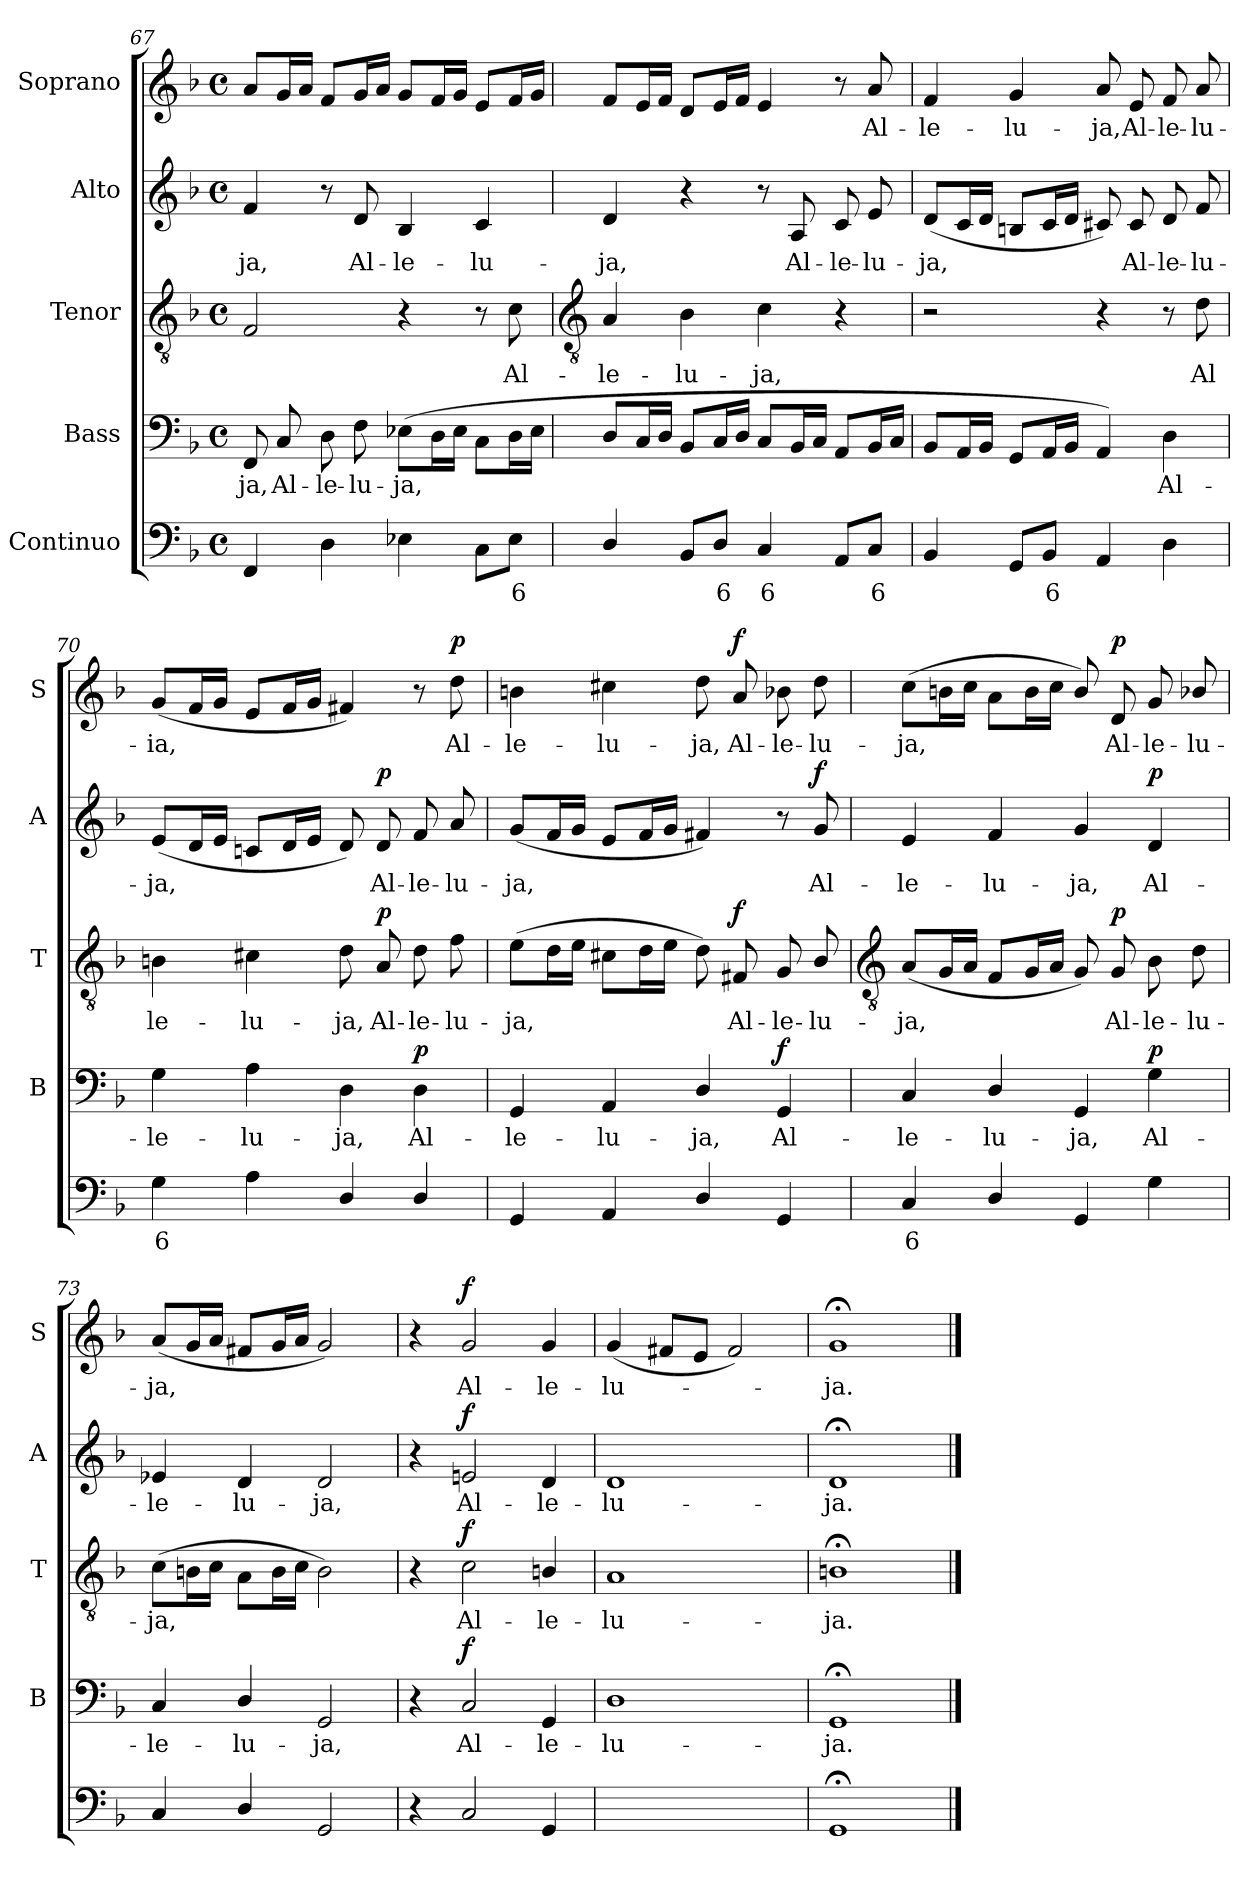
**kern	**text	**kern	**text	**dynam	**kern	**text	**dynam	**kern	**text	**dynam	**kern	**text	**dynam
*part5	*part5	*part4	*part4	*part4	*part3	*part3	*part3	*part2	*part2	*part2	*part1	*part1	*part1
*staff5	*staff5	*staff4	*staff4	*staff4	*staff3	*staff3	*staff3	*staff2	*staff2	*staff2	*staff1	*staff1	*staff1
*I"Continuo	*	*I"Bass	*	*	*I"Tenor	*	*	*I"Alto	*	*	*I"Soprano	*	*
*	*	*I'B	*	*	*I'T	*	*	*I'A	*	*	*I'S	*	*
*clefF4	*	*clefF4	*	*	*clefGv2	*	*	*clefG2	*	*	*clefG2	*	*
*k[b-]	*	*k[b-]	*	*	*k[b-]	*	*	*k[b-]	*	*	*k[b-]	*	*
*F:	*	*F:	*	*	*F:	*	*	*F:	*	*	*F:	*	*
*M4/4	*	*M4/4	*	*	*M4/4	*	*	*M4/4	*	*	*M4/4	*	*
*met(c)	*	*met(c)	*	*	*met(c)	*	*	*met(c)	*	*	*met(c)	*	*
=67	=67	=67	=67	=67	=67	=67	=67	=67	=67	=67	=67	=67	=67
!	!	!	!LO:LY:b	!	!	!	!	!	!LO:LY:b	!	!	!	!
4FF	.	8FF	-ja,	.	2F	.	.	4f	-ja,	.	8aL	.	.
!	!	!	!LO:LY:b	!	!	!	!	!	!	!	!	!	!
.	.	8C	Al-	.	.	.	.	.	.	.	16gL	.	.
.	.	.	.	.	.	.	.	.	.	.	16aJJ	.	.
!	!	!	!LO:LY:b	!	!	!	!	!	!	!	!	!	!
4D	.	8D	-le-	.	.	.	.	8r	.	.	8fL	.	.
!	!	!	!LO:LY:b	!	!	!	!	!	!LO:LY:b	!	!	!	!
.	.	8F	-lu-	.	.	.	.	8d	Al-	.	16gL	.	.
.	.	.	.	.	.	.	.	.	.	.	16aJJ	.	.
!	!	!	!LO:LY:b	!	!	!	!	!	!LO:LY:b	!	!	!	!
4E-X	.	(<8E-XL	-ja,	.	4r	.	.	4B-	-le-	.	8gL	.	.
.	.	16DL	.	.	.	.	.	.	.	.	16fL	.	.
.	.	16E-JJ	.	.	.	.	.	.	.	.	16gJJ	.	.
!	!	!	!	!	!	!	!	!	!LO:LY:b	!	!	!	!
8CL	.	8CL	.	.	8r	.	.	4c	-lu-	.	8eL	.	.
!	!LO:LY:b	!	!	!	!	!LO:LY:b	!	!	!	!	!	!	!
8E-J	6	16DL	.	.	8c	Al-	.	.	.	.	16fL	.	.
.	.	16E-JJ	.	.	.	.	.	.	.	.	16gJJ	.	.
!!LO:LB:g=z
=68	=68	=68	=68	=68	=68	=68	=68	=68	=68	=68	=68	=68	=68
*	*	*	*	*	*clefGv2	*	*	*	*	*	*	*	*
!	!	!	!	!	!	!LO:LY:b	!	!	!LO:LY:b	!	!	!	!
4D/	.	8DL	.	.	4A	-le-	.	4d	-ja,	.	8fL	.	.
.	.	16CL	.	.	.	.	.	.	.	.	16eL	.	.
.	.	16DJJ	.	.	.	.	.	.	.	.	16fJJ	.	.
!	!	!	!	!	!	!LO:LY:b	!	!	!	!	!	!	!
8BB-L	.	8BB-L	.	.	4B-	-lu-	.	4r	.	.	8dL	.	.
!	!LO:LY:b	!	!	!	!	!	!	!	!	!	!	!	!
8DJ	6	16CL	.	.	.	.	.	.	.	.	16eL	.	.
.	.	16DJJ	.	.	.	.	.	.	.	.	16fJJ	.	.
!	!LO:LY:b	!	!	!	!	!LO:LY:b	!	!	!	!	!	!	!
4C	6	8CL	.	.	4c	-ja,	.	8r	.	.	4e	.	.
!	!	!	!	!	!	!	!	!	!LO:LY:b	!	!	!	!
.	.	16BB-L	.	.	.	.	.	8A	Al-	.	.	.	.
.	.	16CJJ	.	.	.	.	.	.	.	.	.	.	.
!	!	!	!	!	!	!	!	!	!LO:LY:b	!	!	!	!
8AAL	.	8AAL	.	.	4r	.	.	8c	-le-	.	8r	.	.
!	!LO:LY:b	!	!	!	!	!	!	!	!LO:LY:b	!	!	!LO:LY:b	!
8CJ	6	16BB-L	.	.	.	.	.	8e	-lu-	.	8a	Al-	.
.	.	16CJJ	.	.	.	.	.	.	.	.	.	.	.
=69	=69	=69	=69	=69	=69	=69	=69	=69	=69	=69	=69	=69	=69
!	!	!	!	!	!	!	!	!	!LO:LY:b	!	!	!LO:LY:b	!
4BB-	.	8BB-L	.	.	2r	.	.	(<8dL	-ja,	.	4f	-le-	.
.	.	16AAL	.	.	.	.	.	16cL	.	.	.	.	.
.	.	16BB-JJ	.	.	.	.	.	16dJJ	.	.	.	.	.
!	!	!	!	!	!	!	!	!	!	!	!	!LO:LY:b	!
8GGL	.	8GGL	.	.	.	.	.	8BnL	.	.	4g	-lu-	.
!	!LO:LY:b	!	!	!	!	!	!	!	!	!	!	!	!
8BB-J	6	16AAL	.	.	.	.	.	16cL	.	.	.	.	.
.	.	16BB-JJ	.	.	.	.	.	16dJJ	.	.	.	.	.
!	!	!	!	!	!	!	!	!	!	!	!	!LO:LY:b	!
4AA	.	4AA)	.	.	4r	.	.	8c#X)	.	.	8a	-ja,	.
!	!	!	!	!	!	!	!	!	!LO:LY:b	!	!	!LO:LY:b	!
.	.	.	.	.	.	.	.	8c#	Al-	.	8e	Al-	.
!	!	!	!LO:LY:b	!	!	!	!	!	!LO:LY:b	!	!	!LO:LY:b	!
4D	.	4D	Al-	.	8r	.	.	8d	-le-	.	8f	-le-	.
!	!	!	!	!	!	!LO:LY:b	!	!	!LO:LY:b	!	!	!LO:LY:b	!
.	.	.	.	.	8d	Al	.	8f	-lu-	.	8a	-lu-	.
=70	=70	=70	=70	=70	=70	=70	=70	=70	=70	=70	=70	=70	=70
!	!LO:LY:b	!	!LO:LY:b	!	!	!LO:LY:b	!	!	!LO:LY:b	!	!	!LO:LY:b	!
4G	6	4G	-le-	.	4Bn	le-	.	(<8eL	-ja,	.	(<8gL	-ia,	.
.	.	.	.	.	.	.	.	16dL	.	.	16fL	.	.
.	.	.	.	.	.	.	.	16eJJ	.	.	16gJJ	.	.
!	!	!	!LO:LY:b	!	!	!LO:LY:b	!	!	!	!	!	!	!
4A	.	4A	-lu-	.	4c#X	-lu-	.	8cnL	.	.	8eL	.	.
.	.	.	.	.	.	.	.	16dL	.	.	16fL	.	.
.	.	.	.	.	.	.	.	16eJJ	.	.	16gJJ	.	.
!	!	!	!LO:LY:b	!	!	!LO:LY:b	!	!	!	!	!	!	!
4D/	.	4D	-ja,	.	8d	-ja,	.	8d)	.	.	4f#X)	.	.
!	!	!	!	!	!	!LO:LY:b	!LO:DY:b	!	!LO:LY:b	!LO:DY:b	!	!	!
.	.	.	.	.	8A	Al-	p	8d	Al-	p	.	.	.
!	!	!	!LO:LY:b	!LO:DY:b	!	!LO:LY:b	!	!	!LO:LY:b	!	!	!	!
4D/	.	4D	Al-	p	8d	-le-	.	8f	-le-	.	8r	.	.
!	!	!	!	!	!	!LO:LY:b	!	!	!LO:LY:b	!	!	!LO:LY:b	!LO:DY:b
.	.	.	.	.	8f	-lu-	.	8a	-lu-	.	8dd	Al-	p
=71	=71	=71	=71	=71	=71	=71	=71	=71	=71	=71	=71	=71	=71
!	!	!	!LO:LY:b	!	!	!LO:LY:b	!	!	!LO:LY:b	!	!	!LO:LY:b	!
4GG	.	4GG	-le-	.	(>8eL	-ja,	.	(<8gL	-ja,	.	4bn	-le-	.
.	.	.	.	.	16dL	.	.	16fL	.	.	.	.	.
.	.	.	.	.	16eJJ	.	.	16gJJ	.	.	.	.	.
!	!	!	!LO:LY:b	!	!	!	!	!	!	!	!	!LO:LY:b	!
4AA	.	4AA	-lu-	.	8c#XL	.	.	8eL	.	.	4cc#X	-lu-	.
.	.	.	.	.	16dL	.	.	16fL	.	.	.	.	.
.	.	.	.	.	16eJJ	.	.	16gJJ	.	.	.	.	.
!	!	!	!LO:LY:b	!	!	!	!	!	!	!	!	!LO:LY:b	!
4D/	.	4D/	-ja,	.	8d)	.	.	4f#X)	.	.	8dd	-ja,	.
!	!	!	!	!	!	!LO:LY:b	!LO:DY:b	!	!	!	!	!LO:LY:b	!LO:DY:b
.	.	.	.	.	8F#X	Al-	f	.	.	.	8a	Al-	f
!	!	!	!LO:LY:b	!LO:DY:b	!	!LO:LY:b	!	!	!	!	!	!LO:LY:b	!
4GG	.	4GG	Al-	f	8G	-le-	.	8r	.	.	8b-X	-le-	.
!	!	!	!	!	!	!LO:LY:b	!	!	!LO:LY:b	!LO:DY:b	!	!LO:LY:b	!
.	.	.	.	.	8B-/	-lu-	.	8g	Al-	f	8dd	-lu-	.
!!LO:LB:g=z
=72	=72	=72	=72	=72	=72	=72	=72	=72	=72	=72	=72	=72	=72
*	*	*	*	*	*clefGv2	*	*	*	*	*	*	*	*
!	!LO:LY:b	!	!LO:LY:b	!	!	!LO:LY:b	!	!	!LO:LY:b	!	!	!LO:LY:b	!
4C	6	4C	-le-	.	(<8AL	-ja,	.	4e	-le-	.	(>8ccL	-ja,	.
.	.	.	.	.	16GL	.	.	.	.	.	16bnL	.	.
.	.	.	.	.	16AJJ	.	.	.	.	.	16ccJJ	.	.
!	!	!	!LO:LY:b	!	!	!	!	!	!LO:LY:b	!	!	!	!
4D/	.	4D/	-lu-	.	8FL	.	.	4f	-lu-	.	8aL	.	.
.	.	.	.	.	16GL	.	.	.	.	.	16bL	.	.
.	.	.	.	.	16AJJ	.	.	.	.	.	16ccJJ	.	.
!	!	!	!LO:LY:b	!	!	!	!	!	!LO:LY:b	!	!	!	!
4GG	.	4GG	-ja,	.	8G)	.	.	4g	-ja,	.	8b/)	.	.
!	!	!	!	!	!	!LO:LY:b	!LO:DY:b	!	!	!	!	!LO:LY:b	!LO:DY:b
.	.	.	.	.	8G	Al-	p	.	.	.	8d	Al-	p
!	!	!	!LO:LY:b	!LO:DY:b	!	!LO:LY:b	!	!	!LO:LY:b	!LO:DY:b	!	!LO:LY:b	!
4G	.	4G	Al-	p	8B-	-le-	.	4d	Al-	p	8g	-le-	.
!	!	!	!	!	!	!LO:LY:b	!	!	!	!	!	!LO:LY:b	!
.	.	.	.	.	8d	-lu-	.	.	.	.	8b-X/	-lu-	.
=73	=73	=73	=73	=73	=73	=73	=73	=73	=73	=73	=73	=73	=73
!	!	!	!LO:LY:b	!	!	!LO:LY:b	!	!	!LO:LY:b	!	!	!LO:LY:b	!
4C	.	4C	-le-	.	(>8cL	-ja,	.	4e-X	-le-	.	(<8aL	-ja,	.
.	.	.	.	.	16BnL	.	.	.	.	.	16gL	.	.
.	.	.	.	.	16cJJ	.	.	.	.	.	16aJJ	.	.
!	!	!	!LO:LY:b	!	!	!	!	!	!LO:LY:b	!	!	!	!
4D/	.	4D/	-lu-	.	8AL	.	.	4d	-lu-	.	8f#XL	.	.
.	.	.	.	.	16BL	.	.	.	.	.	16gL	.	.
.	.	.	.	.	16cJJ	.	.	.	.	.	16aJJ	.	.
!	!	!	!LO:LY:b	!	!	!	!	!	!LO:LY:b	!	!	!	!
2GG	.	2GG	-ja,	.	2B)	.	.	2d	-ja,	.	2g)	.	.
=74	=74	=74	=74	=74	=74	=74	=74	=74	=74	=74	=74	=74	=74
4r	.	4r	.	.	4r	.	.	4r	.	.	4r	.	.
!	!	!	!LO:LY:b	!LO:DY:b	!	!LO:LY:b	!LO:DY:b	!	!LO:LY:b	!LO:DY:b	!	!LO:LY:b	!LO:DY:b
2C	.	2C	Al-	f	2c	Al-	f	2en	Al-	f	2g	Al-	f
!	!	!	!LO:LY:b	!	!	!LO:LY:b	!	!	!LO:LY:b	!	!	!LO:LY:b	!
4GG	.	4GG	-le-	.	4Bn/	-le-	.	4d	-le-	.	4g	-le-	.
=75	=75	=75	=75	=75	=75	=75	=75	=75	=75	=75	=75	=75	=75
!	!LO:LY:b	!	!LO:LY:b	!	!	!LO:LY:b	!	!	!LO:LY:b	!	!	!LO:LY:b	!
[2Dyy	4	1D	-lu-	.	1A	-lu-	.	1d	-lu-	.	(<4g	-lu-	.
.	.	.	.	.	.	.	.	.	.	.	8f#XL	.	.
.	.	.	.	.	.	.	.	.	.	.	8eJ	.	.
2Dyy]	.	.	.	.	.	.	.	.	.	.	2f#)	.	.
=76	=76	=76	=76	=76	=76	=76	=76	=76	=76	=76	=76	=76	=76
!	!	!	!LO:LY:b	!	!	!LO:LY:b	!	!	!LO:LY:b	!	!	!LO:LY:b	!
1GG;<	.	1GG;<	-ja.	.	1Bn;<	-ja.	.	1d;<	-ja.	.	1g;<	ja.	.
==	==	==	==	==	==	==	==	==	==	==	==	==	==
*-	*-	*-	*-	*-	*-	*-	*-	*-	*-	*-	*-	*-	*-
